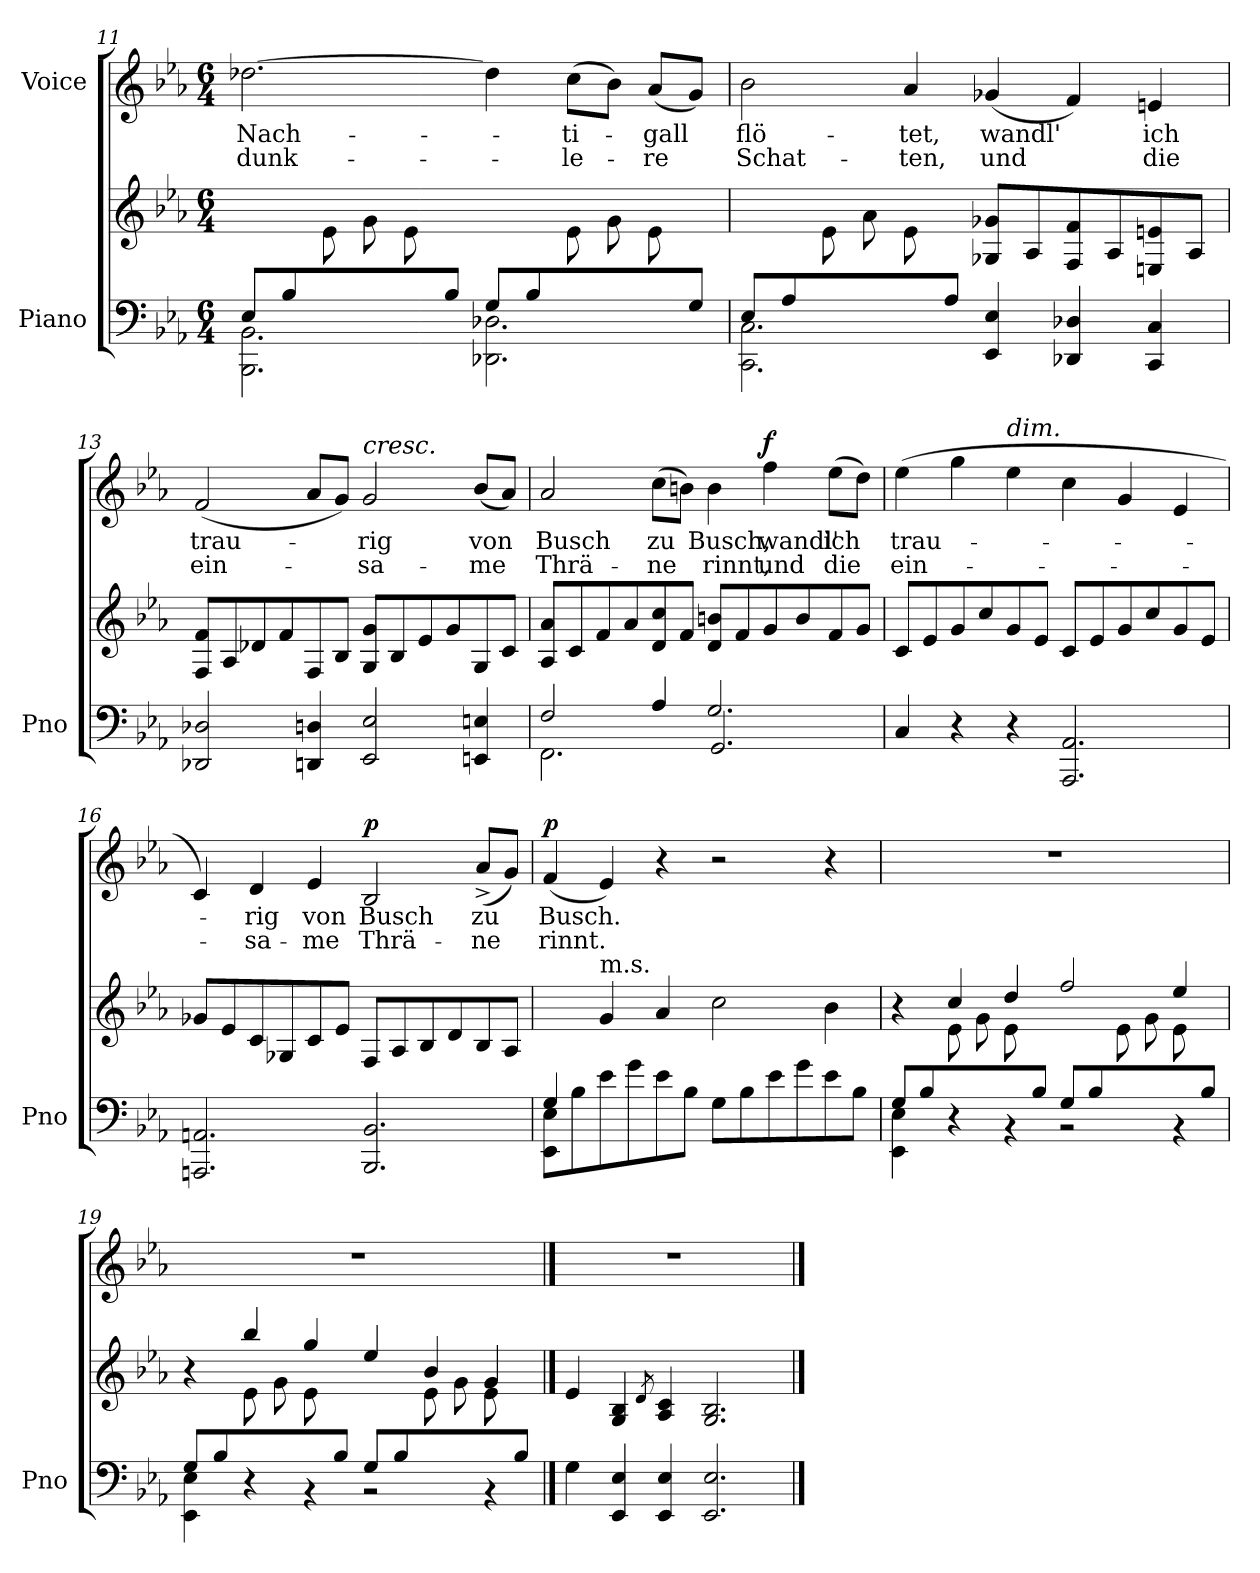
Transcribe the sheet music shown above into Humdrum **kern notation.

**kern	**kern	**kern	**text	**text	**dynam
*part2	*part2	*part1	*part1	*part1	*part1
*staff3	*staff2	*staff1	*staff1	*staff1	*staff1
*I"Piano	*	*I"Voice	*	*	*
*I'Pno	*	*	*	*	*
*clefF4	*clefG2	*clefG2	*	*	*
*k[b-e-a-]	*k[b-e-a-]	*k[b-e-a-]	*	*	*
*M6/4	*M6/4	*M6/4	*	*	*
=11	=11	=11	=11	=11	=11
*^	*^	*	*	*	*
!	!	!	!	!	!LO:LY:b	!LO:LY:b	!
8E-/L	2.BBB-\ 2.BB-\	1.ryy	4ryy	[2.dd-X\	Nach-	dunk-	.
8B-/	.	.	.	.	.	.	.
4.ryy	.	.	8e-\	.	.	.	.
.	.	.	8g\	.	.	.	.
.	.	.	8e-\	.	.	.	.
8B-/J	.	.	4.ryy	.	.	.	.
8G/L	2.DD-X\ 2.D-X\	.	.	4dd-\]	.	.	.
8B-/	.	.	.	.	.	.	.
!	!	!	!	!	!LO:LY:b	!LO:LY:b	!
4.ryy	.	.	8e-\	(>8cc\L	-ti-	-le-	.
.	.	.	8g\	8b-\J)	.	.	.
!	!	!	!	!	!LO:LY:b	!LO:LY:b	!
.	.	.	8e-\	(<8a-/L	-gall	-re	.
8G/J	.	.	8ryy	8g/J)	.	.	.
!!LO:LB:g=z
=12	=12	=12	=12	=12	=12	=12	=12
!	!	!	!	!	!LO:LY:b	!LO:LY:b	!
8E-/L	2.CC\ 2.C\	2.ryy	4ryy	2b-\	flö-	Schat-	.
8A-/	.	.	.	.	.	.	.
4.ryy	.	.	8e-\	.	.	.	.
.	.	.	8a-\	.	.	.	.
!	!	!	!	!	!LO:LY:b	!LO:LY:b	!
.	.	.	8e-\	4a-/	-tet,	-ten,	.
8A-/J	.	.	2..ryy	.	.	.	.
!	!	!	!	!	!LO:LY:b	!LO:LY:b	!
4EE-/ 4E-/	2.ryy	8G-X/ 8g-X/L	.	(<4g-X/	wandl'	und	.
.	.	8A-/	.	.	.	.	.
4DD-X/ 4D-X/	.	8F/ 8f/	.	4f/)	.	.	.
.	.	8A-/	.	.	.	.	.
!	!	!	!	!	!LO:LY:b	!LO:LY:b	!
4CC/ 4C/	.	8En/ 8en/	.	4en/	ich	die	.
.	.	8A-/J	.	.	.	.	.
*v	*v	*	*	*	*	*	*
*	*v	*v	*	*	*	*
=13	=13	=13	=13	=13	=13
!	!	!	!LO:LY:b	!LO:LY:b	!
2DD-X/ 2D-X/	8F/ 8f/L	(<2f/	trau-	ein-	.
.	8A-/	.	.	.	.
.	8d-X/	.	.	.	.
.	8f/	.	.	.	.
4DDn/ 4Dn/	8F/	8a-/L	.	.	.
.	8B-/J	8g/J)	.	.	.
!	!	!LO:TX:a:i:t=cresc.	!	!	!
!	!	!	!LO:LY:b	!LO:LY:b	!
2EE-/ 2E-/	8G/ 8g/L	2g/	-rig	-sa-	.
.	8B-/	.	.	.	.
.	8e-/	.	.	.	.
.	8g/	.	.	.	.
!	!	!	!LO:LY:b	!LO:LY:b	!
4EEn/ 4En/	8G/	(<8b-/L	von	-me	.
.	8c/J	8a-/J)	.	.	.
=14	=14	=14	=14	=14	=14
*^	*	*	*	*	*
!	!	!	!	!LO:LY:b	!LO:LY:b	!
2F/	2.FF\	8A-/ 8a-/L	2a-/	Busch	Thrä-	.
.	.	8c/	.	.	.	.
.	.	8f/	.	.	.	.
.	.	8a-/	.	.	.	.
!	!	!	!	!LO:LY:b	!LO:LY:b	!
4A-/	.	8d/ 8cc/	(>8cc\L	zu	-ne	.
.	.	8f/J	8bn\J)	.	.	.
!	!	!	!	!LO:LY:b	!LO:LY:b	!
2.G/	2.GG/	8d/ 8bn/L	4b\	Busch,	rinnt,	.
.	.	8f/	.	.	.	.
!	!	!	!	!LO:LY:b	!LO:LY:b	!LO:DY:a
.	.	8g/	4ff\	wandl'	und	f
.	.	8b/	.	.	.	.
!	!	!	!	!LO:LY:b	!LO:LY:b	!
.	.	8f/	(>8ee-\L	ich	die	.
.	.	8g/J	8dd\J)	.	.	.
*v	*v	*	*	*	*	*
!!LO:LB:g=z
=15	=15	=15	=15	=15	=15
!	!	!	!LO:LY:b	!LO:LY:b	!
4C/	8c/L	(>4ee-\	trau-	ein-	.
.	8e-/	.	.	.	.
4r	8g/	4gg\	.	.	.
.	8cc/	.	.	.	.
!	!	!LO:TX:a:i:t=dim.	!	!	!
4r	8g/	4ee-\	.	.	.
.	8e-/J	.	.	.	.
2.AAA-/ 2.AA-/	8c/L	4cc\	.	.	.
.	8e-/	.	.	.	.
.	8g/	4g/	.	.	.
.	8cc/	.	.	.	.
.	8g/	4e-/	.	.	.
.	8e-/J	.	.	.	.
=16	=16	=16	=16	=16	=16
2.AAAn/ 2.AAn/	8g-X/L	4c/)	.	.	.
.	8e-/	.	.	.	.
!	!	!	!LO:LY:b	!LO:LY:b	!
.	8c/	4d/	-rig	-sa-	.
.	8G-X/	.	.	.	.
!	!	!	!LO:LY:b	!LO:LY:b	!
.	8c/	4e-/	von	-me	.
.	8e-/J	.	.	.	.
!	!	!	!LO:LY:b	!LO:LY:b	!LO:DY:a
2.BBB-/ 2.BB-/	8F/L	2B-/	Busch	Thrä-	p
.	8A-/	.	.	.	.
.	8B-/	.	.	.	.
.	8d/	.	.	.	.
!	!	!	!LO:LY:b	!LO:LY:b	!
.	8B-/	(<8a-^/L	zu	-ne	.
.	8A-/J	8g/J)	.	.	.
=17	=17	=17	=17	=17	=17
*^	*	*	*	*	*
!	!	!	!	!LO:LY:b	!LO:LY:b	!LO:DY:a
4G/	8EE-\ 8E-\L	4ryy	(<4f/	Busch.	rinnt.	p
.	8B-\	.	.	.	.	.
!	!	!LO:TX:a:t=m.s.	!	!	!	!
1ryy	8e-\	4g/	4e-/)	.	.	.
.	8g\	.	.	.	.	.
.	8e-\	4a-/	4r	.	.	.
.	8B-\J	.	.	.	.	.
.	8G\L	2cc\	2r	.	.	.
.	8B-\	.	.	.	.	.
.	8e-\	.	.	.	.	.
.	8g\	.	.	.	.	.
4ryy	8e-\	4b-\	4r	.	.	.
.	8B-\J	.	.	.	.	.
!!LO:PB:g=z
=18	=18	=18	=18	=18	=18	=18
*	*	*^	*	*	*	*
8G/L	4EE-\ 4E-\	4r	4ryy	1.r	.	.	.
8B-/	.	.	.	.	.	.	.
4.ryy	4r	4cc/	8e-\	.	.	.	.
.	.	.	8g\	.	.	.	.
.	4r	4dd/	8e-\	.	.	.	.
8B-/J	.	.	4.ryy	.	.	.	.
8G/L	2r	2ff/	.	.	.	.	.
8B-/	.	.	.	.	.	.	.
4.ryy	.	.	8e-\	.	.	.	.
.	.	.	8g\	.	.	.	.
.	4r	4ee-/	8e-\	.	.	.	.
8B-/J	.	.	8ryy	.	.	.	.
=19	=19	=19	=19	=19	=19	=19	=19
8G/L	4EE-\ 4E-\	4r	4ryy	1.r	.	.	.
8B-/	.	.	.	.	.	.	.
4.ryy	4r	4bb-/	8e-\	.	.	.	.
.	.	.	8g\	.	.	.	.
.	4r	4gg/	8e-\	.	.	.	.
8B-/J	.	.	4.ryy	.	.	.	.
8G/L	2r	4ee-/	.	.	.	.	.
8B-/	.	.	.	.	.	.	.
4.ryy	.	4b-/	8e-\	.	.	.	.
.	.	.	8g\	.	.	.	.
.	4r	4g/	8e-\	.	.	.	.
8B-/J	.	.	8ryy	.	.	.	.
*v	*v	*	*	*	*	*	*
*	*v	*v	*	*	*	*
==20	==20	==20	==20	==20	==20
4G\	4e-/	1.r	.	.	.
4EE-/ 4E-/	4G/ 4B-/	.	.	.	.
.	8qd/	.	.	.	.
4EE-/ 4E-/	4A-/ 4c/	.	.	.	.
2.EE-/ 2.E-/	2.G/ 2.B-/	.	.	.	.
==	==	==	==	==	==
*-	*-	*-	*-	*-	*-
